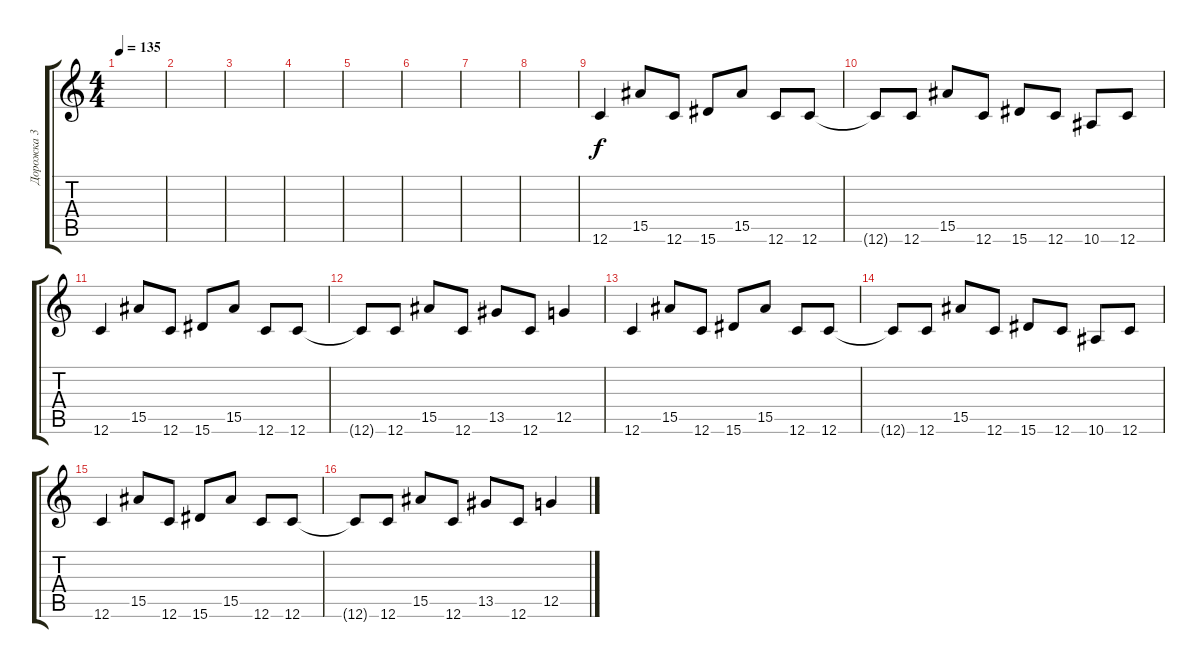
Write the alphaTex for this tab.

\track ("Дорожка 3" "Дорожка 3") {instrument electricguitarclean}
\staff {score tabs}
\tuning (D4 A3 F3 C3 G2 C2) {hide}
\ts (4 4)
\tempo 135
\clef g2
\ks c
|
|
|
|
|
|
|
|
12.6.4 15.5.8 12.6.8 15.6.8 15.5.8 12.6.8 12.6.8 |
12.6{t}.8 12.6.8 15.5.8 12.6.8 15.6.8 12.6.8 10.6.8 12.6.8 |
12.6.4 15.5.8 12.6.8 15.6.8 15.5.8 12.6.8 12.6.8 |
12.6{t}.8 12.6.8 15.5.8 12.6.8 13.5.8 12.6.8 12.5.4 |
12.6.4 15.5.8 12.6.8 15.6.8 15.5.8 12.6.8 12.6.8 |
12.6{t}.8 12.6.8 15.5.8 12.6.8 15.6.8 12.6.8 10.6.8 12.6.8 |
12.6.4 15.5.8 12.6.8 15.6.8 15.5.8 12.6.8 12.6.8 |
12.6{t}.8 12.6.8 15.5.8 12.6.8 13.5.8 12.6.8 12.5.4
